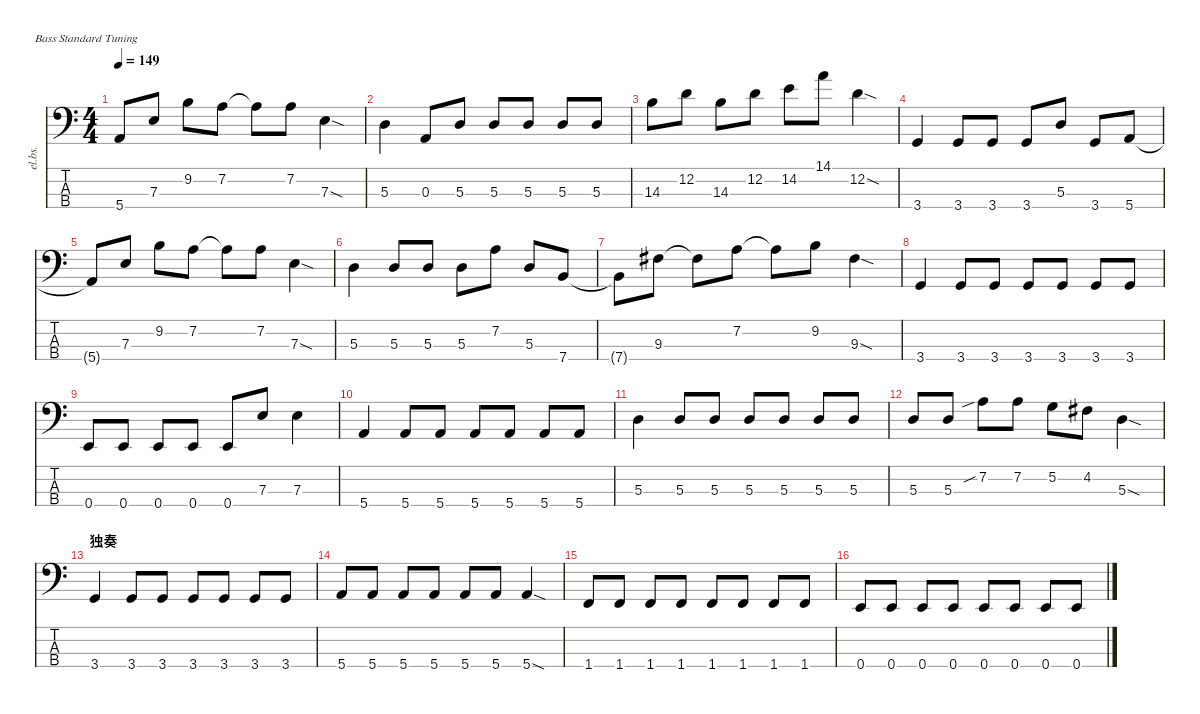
\defaultSystemsLayout 4
\hideDynamics
\bracketExtendMode nobrackets
\track ("Electric Bass" "el.bs.") {instrument electricbassfinger}
\staff {score tabs}
\tuning (G2 D2 A1 E1)
\ts (4 4)
\tempo 149
\clef f4
\ks c
5.4{t}.8{dy mf beam Up} 7.3.8{beam Up} 9.2.8{beam Down} 7.2.8{beam Down} 7.2{t}.8{beam Down} 7.2.8{beam Down} 7.3{sod}.4{beam Down} |
5.3.4{beam Down} 0.3.8{beam Up} 5.3.8{beam Up} 5.3.8{beam Up} 5.3.8{beam Up} 5.3.8{beam Up} 5.3.8{beam Up} |
14.3.8{beam Down} 12.2.8{beam Down} 14.3.8{beam Down} 12.2.8{beam Down} 14.2.8{beam Down} 14.1.8{beam Down} 12.2{sod}.4{beam Down} |
3.4.4{beam Up} 3.4.8{beam Up} 3.4.8{beam Up} 3.4.8{beam Up} 5.3.8{beam Up} 3.4.8{beam Up} 5.4.8{beam Up} |
5.4{t}.8{beam Up} 7.3.8{beam Up} 9.2.8{beam Down} 7.2.8{beam Down} 7.2{t}.8{beam Down} 7.2.8{beam Down} 7.3{sod}.4{beam Down} |
5.3.4{beam Down} 5.3.8{beam Up} 5.3.8{beam Up} 5.3.8{beam Down} 7.2.8{beam Down} 5.3.8{beam Up} 7.4.8{beam Up} |
7.4{t}.8{beam Down} 9.3{acc #}.8{beam Down} 9.3{t acc #}.8{beam Down} 7.2.8{beam Down} 7.2{t}.8{beam Down} 9.2.8{beam Down} 9.3{sod acc #}.4{beam Down} |
3.4.4{beam Up} 3.4.8{beam Up} 3.4.8{beam Up} 3.4.8{beam Up} 3.4.8{beam Up} 3.4.8{beam Up} 3.4.8{beam Up} |
0.4.8{beam Up} 0.4.8{beam Up} 0.4.8{beam Up} 0.4.8{beam Up} 0.4.8{beam Up} 7.3.8{beam Up} 7.3.4{beam Down} |
5.4.4{beam Up} 5.4.8{beam Up} 5.4.8{beam Up} 5.4.8{beam Up} 5.4.8{beam Up} 5.4.8{beam Up} 5.4.8{beam Up} |
5.3.4{beam Down} 5.3.8{beam Up} 5.3.8{beam Up} 5.3.8{beam Up} 5.3.8{beam Up} 5.3.8{beam Up} 5.3.8{beam Up} |
5.3.8{beam Up} 5.3.8{beam Up} 7.2{sib}.8{beam Down} 7.2.8{beam Down} 5.2.8{beam Down} 4.2{acc #}.8{beam Down} 5.3{sod}.4{beam Down} |
\section ("" "独奏")
3.4.4{beam Up} 3.4.8{beam Up} 3.4.8{beam Up} 3.4.8{beam Up} 3.4.8{beam Up} 3.4.8{beam Up} 3.4.8{beam Up} |
5.4.8{beam Up} 5.4.8{beam Up} 5.4.8{beam Up} 5.4.8{beam Up} 5.4.8{beam Up} 5.4.8{beam Up} 5.4{sod}.4{beam Up} |
1.4.8{beam Up} 1.4.8{beam Up} 1.4.8{beam Up} 1.4.8{beam Up} 1.4.8{beam Up} 1.4.8{beam Up} 1.4.8{beam Up} 1.4.8{beam Up} |
0.4.8{beam Up} 0.4.8{beam Up} 0.4.8{beam Up} 0.4.8{beam Up} 0.4.8{beam Up} 0.4.8{beam Up} 0.4.8{beam Up} 0.4.8{beam Up}
